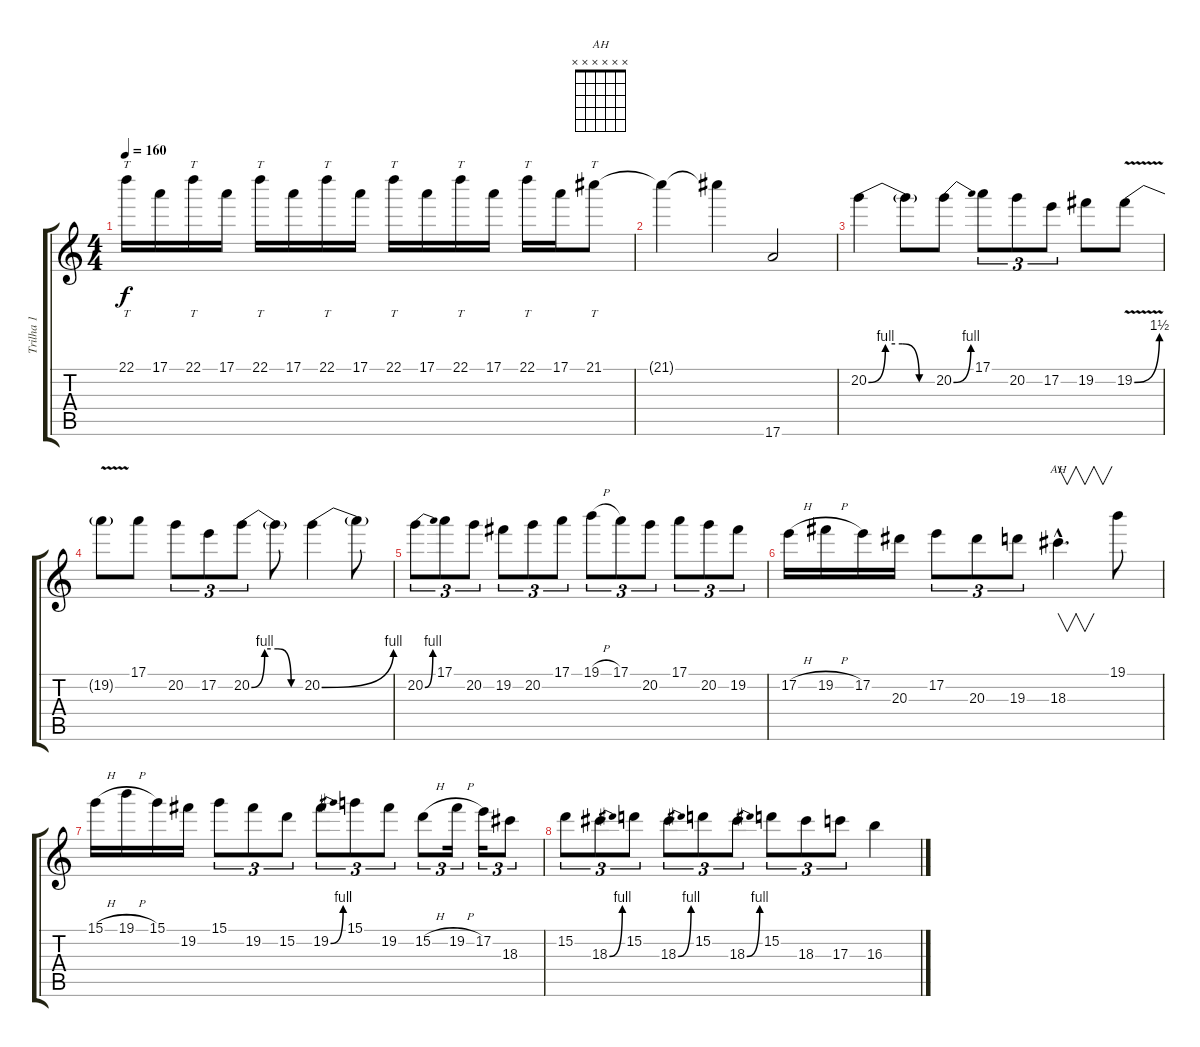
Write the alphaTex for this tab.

\track ("Trilha 1" "Trilha 1") {instrument overdrivenguitar}
\staff {score tabs}
\tuning (E4 B3 G3 D3 A2 E2) {hide}
\chord ("AH" x x x x x x)
\ts (4 4)
\tempo 160
\clef g2
\ks c
22.1.16{tt dy f} 17.1.16 22.1.16{tt} 17.1.16 22.1.16{tt} 17.1.16 22.1.16{tt} 17.1.16 22.1.16{tt} 17.1.16 22.1.16{tt} 17.1.16 22.1.16{tt} 17.1.16 21.1.8{tt} |
21.1{t}.4 21.1{t}.4 17.6.2 |
20.2{be (custom 0 0 15 4 30 4 45 0 60 0)}.4 20.2{t}.8 20.2{be (bend 0 0 60 4)}.8 17.1.8{tu (3 2)} 20.2.8{tu (3 2)} 17.2.8{tu (3 2)} 19.2.8 19.2{be (bend 0 0 60 6) v}.8 |
19.2{t}.8 17.1.8 20.2.8{tu (3 2)} 17.2.8{tu (3 2)} 20.2{be (custom 0 0 15 4 30 4 45 0 60 0)}.8{tu (3 2)} 20.2{t}.8 20.2{be (bend 0 0 60 4)}.4 20.2{t}.8 |
20.2{be (bend 0 0 60 4)}.8{tu (3 2)} 17.1.8{tu (3 2)} 20.2.8{tu (3 2)} 19.2.8{tu (3 2)} 20.2.8{tu (3 2)} 17.1.8{tu (3 2)} 19.1{h}.8{tu (3 2)} 17.1.8{tu (3 2)} 20.2.8{tu (3 2)} 17.1.8{tu (3 2)} 20.2.8{tu (3 2)} 19.2.8{tu (3 2)} |
17.2{h}.16 19.2{h}.16 17.2.16 20.3.16 17.2.8{tu (3 2)} 20.3.8{tu (3 2)} 19.3.8{tu (3 2)} 18.3{hac}.4{v d ch "AH"} 19.1.8 |
15.1{h}.16 19.1{h}.16 15.1.16 19.2.16 15.1.8{tu (3 2)} 19.2.8{tu (3 2)} 15.2.8{tu (3 2)} 19.2{be (bend 0 0 60 4)}.8{tu (3 2)} 15.1.8{tu (3 2)} 19.2.8{tu (3 2)} 15.2{h}.8{tu (3 2)} 19.2{h}.16{tu (3 2)} 17.2.16{tu (3 2)} 18.3.8{tu (3 2)} |
15.2.8{tu (3 2)} 18.3{be (bend 0 0 60 4)}.8{tu (3 2)} 15.2.8{tu (3 2)} 18.3{be (bend 0 0 60 4)}.8{tu (3 2)} 15.2.8{tu (3 2)} 18.3{be (bend 0 0 60 4)}.8{tu (3 2)} 15.2.8{tu (3 2)} 18.3.8{tu (3 2)} 17.3.8{tu (3 2)} 16.3.4
